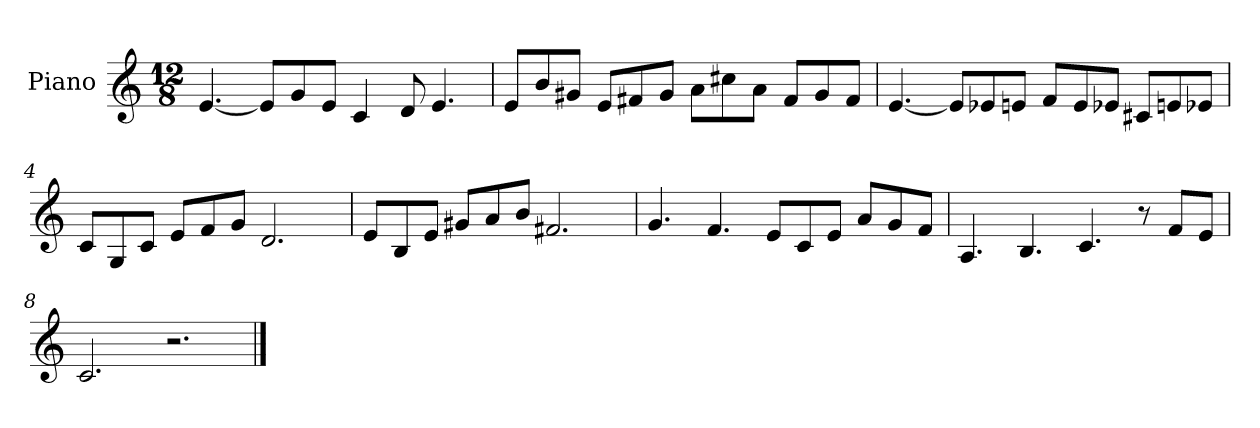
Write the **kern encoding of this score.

**kern
*part1
*staff1
*I"Piano
*I'Pno.
*clefG2
*k[]
*M12/8
*MM120
=1
[4.e/
8e/L]
8g/
8e/J
4c/
8d/
4.e/
=2
8e/L
8b/
8g#X/J
8e/L
8f#X/
8g#/J
8a\L
8cc#X\
8a\J
8f#/L
8g#/
8f#/J
=3
[4.e/
8e/L]
8e-X/
8en/J
8f/L
8e/
8e-X/J
8c#X/L
8en/
8e-X/J
!!LO:LB:g=z
=4
8c/L
8G/
8c/J
8e/L
8f/
8g/J
2.d/
=5
8e/L
8B/
8e/J
8g#X/L
8a/
8b/J
2.f#X/
=6
4.g/
4.f/
8e/L
8c/
8e/J
8a/L
8g/
8f/J
=7
4.A/
4.B/
4.c/
8r
8f/L
8e/J
=8
2.c/
2.r
==
*-
